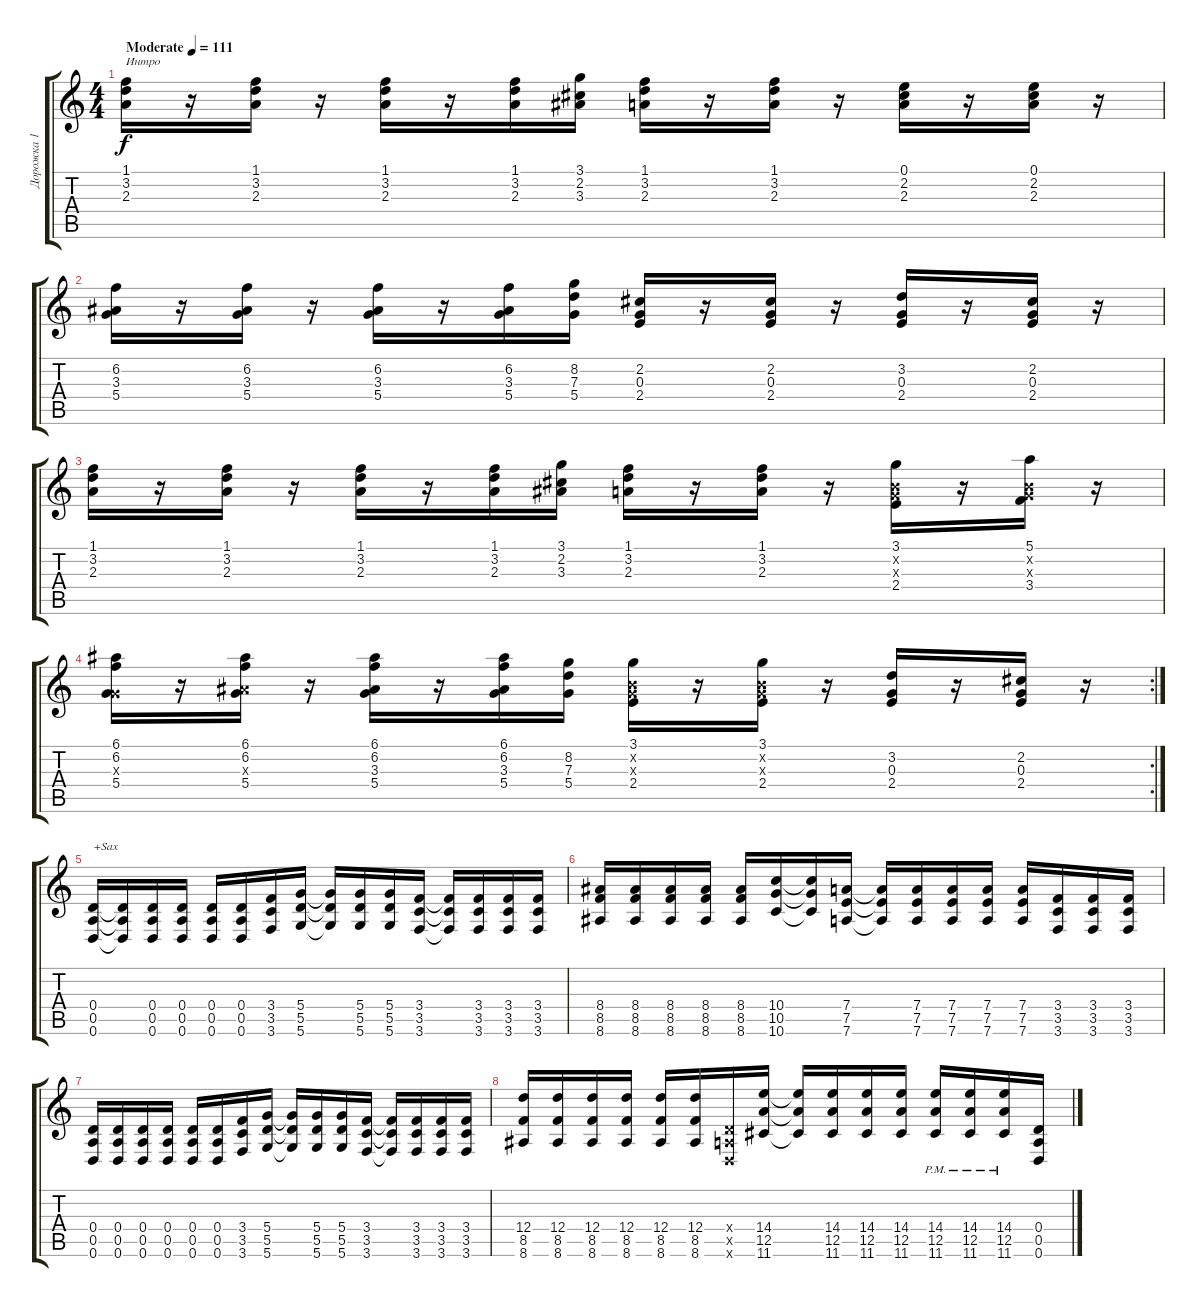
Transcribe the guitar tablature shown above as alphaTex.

\track ("Дорожка 1" "Дорожка 1") {instrument overdrivenguitar}
\staff {score tabs}
\tuning (E4 B3 G3 D3 A2 D2) {hide}
\ts (4 4)
\tempo (111 "Moderate")
\clef g2
\ks c
(1.1 3.2 2.3).16{txt "Интро" dy f instrument overdrivenguitar} r.16 (1.1 3.2 2.3).16 r.16 (1.1 3.2 2.3).16 r.16 (1.1 3.2 2.3).16 (3.1 2.2 3.3).16 (1.1 3.2 2.3).16 r.16 (1.1 3.2 2.3).16 r.16 (0.1 2.2 2.3).16 r.16 (0.1 2.2 2.3).16 r.16 |
(6.2 3.3 5.4).16 r.16 (6.2 3.3 5.4).16 r.16 (6.2 3.3 5.4).16 r.16 (6.2 3.3 5.4).16 (8.2 7.3 5.4).16 (2.2 0.3 2.4).16 r.16 (2.2 0.3 2.4).16 r.16 (3.2 0.3 2.4).16 r.16 (2.2 0.3 2.4).16 r.16 |
(1.1 3.2 2.3).16 r.16 (1.1 3.2 2.3).16 r.16 (1.1 3.2 2.3).16 r.16 (1.1 3.2 2.3).16 (3.1 2.2 3.3).16 (1.1 3.2 2.3).16 r.16 (1.1 3.2 2.3).16 r.16 (3.1 0.2{x} 0.3{x} 2.4).16 r.16 (5.1 0.2{x} 0.3{x} 3.4).16 r.16 |
\rc 2
(6.1 6.2 0.3{x} 5.4).16 r.16 (6.1 6.2 3.3{x} 5.4).16 r.16 (6.1 6.2 3.3 5.4).16 r.16 (6.1 6.2 3.3 5.4).16 (8.2 7.3 5.4).16 (3.1 0.2{x} 0.3{x} 2.4).16 r.16 (3.1 0.2{x} 0.3{x} 2.4).16 r.16 (3.2 0.3 2.4).16 r.16 (2.2 0.3 2.4).16 r.16 |
(0.4 0.5 0.6).16{txt "+Sax"} (0.4{t} 0.5{t} 0.6{t}).16 (0.4 0.5 0.6).16 (0.4 0.5 0.6).16 (0.4 0.5 0.6).16 (0.4 0.5 0.6).16 (3.4 3.5 3.6).16 (5.4 5.5 5.6).16 (5.4{t} 5.5{t} 5.6{t}).16 (5.4 5.5 5.6).16 (5.4 5.5 5.6).16 (3.4 3.5 3.6).16 (3.4{t} 3.5{t} 3.6{t}).16 (3.4 3.5 3.6).16 (3.4 3.5 3.6).16 (3.4 3.5 3.6).16 |
(8.4 8.5 8.6).16 (8.4 8.5 8.6).16 (8.4 8.5 8.6).16 (8.4 8.5 8.6).16 (8.4 8.5 8.6).16 (10.4 10.5 10.6).16 (10.4{t} 10.5{t} 10.6{t}).16 (7.4 7.5 7.6).16 (7.4{t} 7.5{t} 7.6{t}).16 (7.4 7.5 7.6).16 (7.4 7.5 7.6).16 (7.4 7.5 7.6).16 (7.4 7.5 7.6).16 (3.4 3.5 3.6).16 (3.4 3.5 3.6).16 (3.4 3.5 3.6).16 |
(0.4 0.5 0.6).16 (0.4 0.5 0.6).16 (0.4 0.5 0.6).16 (0.4 0.5 0.6).16 (0.4 0.5 0.6).16 (0.4 0.5 0.6).16 (3.4 3.5 3.6).16 (5.4 5.5 5.6).16 (5.4{t} 5.5{t} 5.6{t}).16 (5.4 5.5 5.6).16 (5.4 5.5 5.6).16 (3.4 3.5 3.6).16 (3.4{t} 3.5{t} 3.6{t}).16 (3.4 3.5 3.6).16 (3.4 3.5 3.6).16 (3.4 3.5 3.6).16 |
(12.4 8.5 8.6).16 (12.4 8.5 8.6).16 (12.4 8.5 8.6).16 (12.4 8.5 8.6).16 (12.4 8.5 8.6).16 (12.4 8.5 8.6).16 (0.4{x} 0.5{x} 0.6{x}).16 (14.4 12.5 11.6).16 (14.4{t} 12.5{t} 11.6{t}).16 (14.4 12.5 11.6).16 (14.4 12.5 11.6).16 (14.4 12.5 11.6).16 (14.4{pm} 12.5{pm} 11.6{pm}).16 (14.4{pm} 12.5{pm} 11.6{pm}).16 (14.4{pm} 12.5{pm} 11.6{pm}).16 (0.4 0.5 0.6).16
